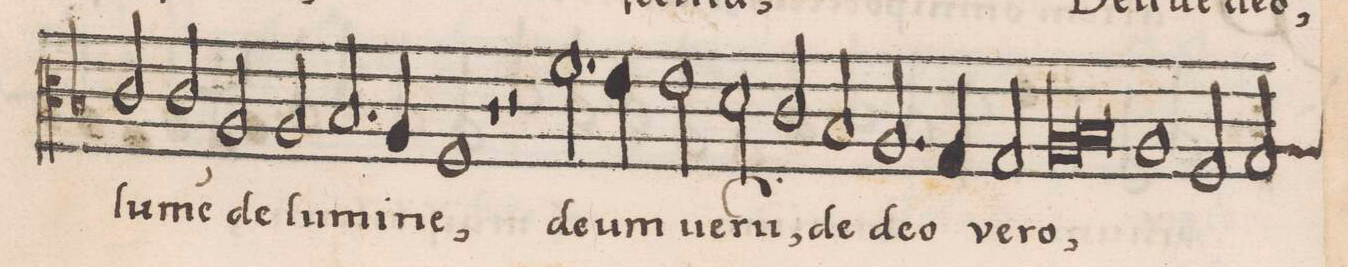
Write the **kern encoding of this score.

**kern	**text
*I"CANTVS	*
*clefC3	*
*k[b-]	*
*M2/1	*
2c/	-o,
2c/	lu-
=37-	=37-
2A/	-me(n)
2A/	de
2.B-/	lu-
4A/	-mi-
=38-	=38-
1F	-ne,
1r	.
=39-	=39-
2r	.
2.f\	de-
4e\	-um
2e\	ue-
=40-	=40-
2d\	-ru(m),
2c/	.
2B-/	de
2.A/	de-
=41-	=41-
4G/	-o
2G/	ve-
*lig	*
1A	-ro,
=42-	=42-
1B-	.
*Xlig	*
1A	.
=43-	=43-
2F/	.
*custos:A	*
2G/	.
*-	*-
